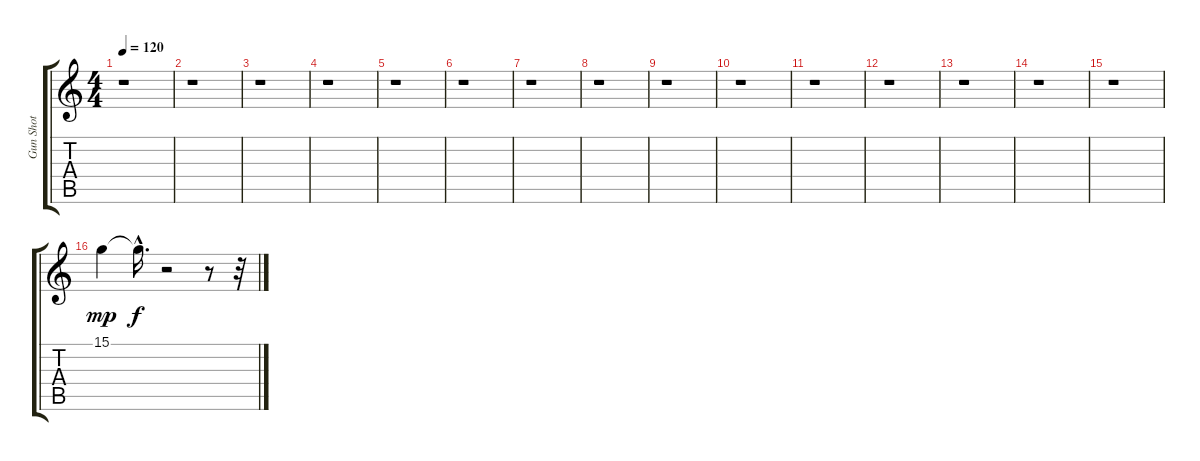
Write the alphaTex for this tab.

\track ("Gun Shot" "Gun Shot") {instrument gunshot}
\staff {score tabs}
\tuning (E4 B3 G3 D3 A2 E2) {hide}
\ts (4 4)
\tempo 120
\clef g2
\ks c
r.1{dy mp} |
r.1 |
r.1 |
r.1 |
r.1 |
r.1 |
r.1 |
r.1 |
r.1 |
r.1 |
r.1 |
r.1 |
r.1 |
r.1 |
r.1 |
15.1.4 15.1{hac t}.16{d dy f} r.2 r.8 r.32
